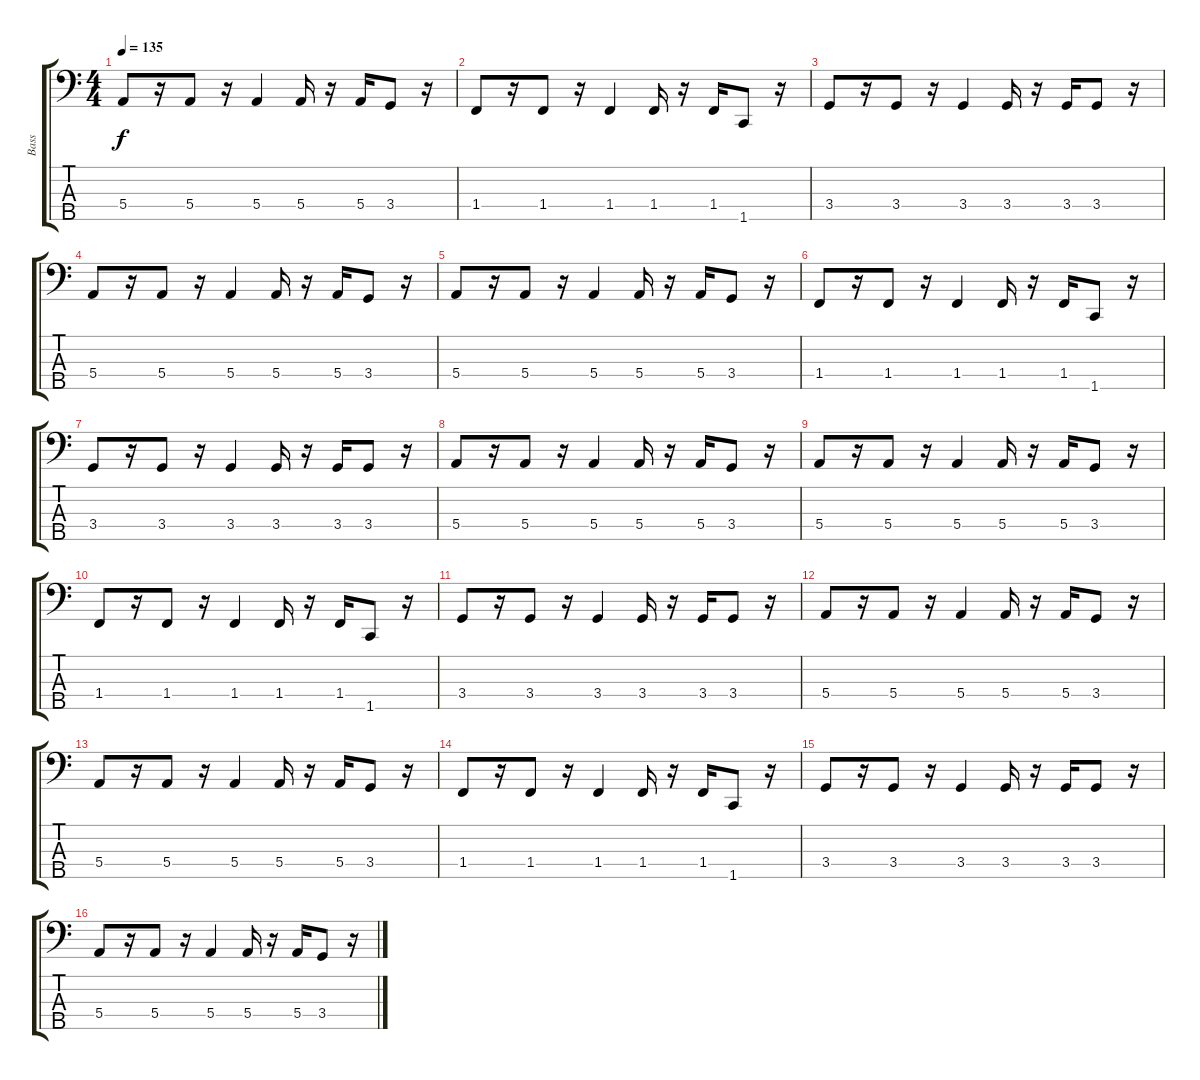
\track ("Bass" "Bass") {instrument electricbassfinger}
\staff {score tabs}
\tuning (G2 D2 A1 E1 B0) {hide}
\ts (4 4)
\tempo 135
\clef f4
\ks c
5.4.8{dy f volume 16} r.16 5.4.8 r.16 5.4.4 5.4.16 r.16 5.4.16 3.4.8 r.16 |
1.4.8 r.16 1.4.8 r.16 1.4.4 1.4.16 r.16 1.4.16 1.5.8 r.16 |
3.4.8 r.16 3.4.8 r.16 3.4.4 3.4.16 r.16 3.4.16 3.4.8 r.16 |
5.4.8 r.16 5.4.8 r.16 5.4.4 5.4.16 r.16 5.4.16 3.4.8 r.16 |
5.4.8 r.16 5.4.8 r.16 5.4.4 5.4.16 r.16 5.4.16 3.4.8 r.16 |
1.4.8 r.16 1.4.8 r.16 1.4.4 1.4.16 r.16 1.4.16 1.5.8 r.16 |
3.4.8 r.16 3.4.8 r.16 3.4.4 3.4.16 r.16 3.4.16 3.4.8 r.16 |
5.4.8 r.16 5.4.8 r.16 5.4.4 5.4.16 r.16 5.4.16 3.4.8 r.16 |
5.4.8 r.16 5.4.8 r.16 5.4.4 5.4.16 r.16 5.4.16 3.4.8 r.16 |
1.4.8 r.16 1.4.8 r.16 1.4.4 1.4.16 r.16 1.4.16 1.5.8 r.16 |
3.4.8 r.16 3.4.8 r.16 3.4.4 3.4.16 r.16 3.4.16 3.4.8 r.16 |
5.4.8 r.16 5.4.8 r.16 5.4.4 5.4.16 r.16 5.4.16 3.4.8 r.16 |
5.4.8 r.16 5.4.8 r.16 5.4.4 5.4.16 r.16 5.4.16 3.4.8 r.16 |
1.4.8 r.16 1.4.8 r.16 1.4.4 1.4.16 r.16 1.4.16 1.5.8 r.16 |
3.4.8 r.16 3.4.8 r.16 3.4.4 3.4.16 r.16 3.4.16 3.4.8 r.16 |
5.4.8 r.16 5.4.8 r.16 5.4.4 5.4.16 r.16 5.4.16 3.4.8 r.16
